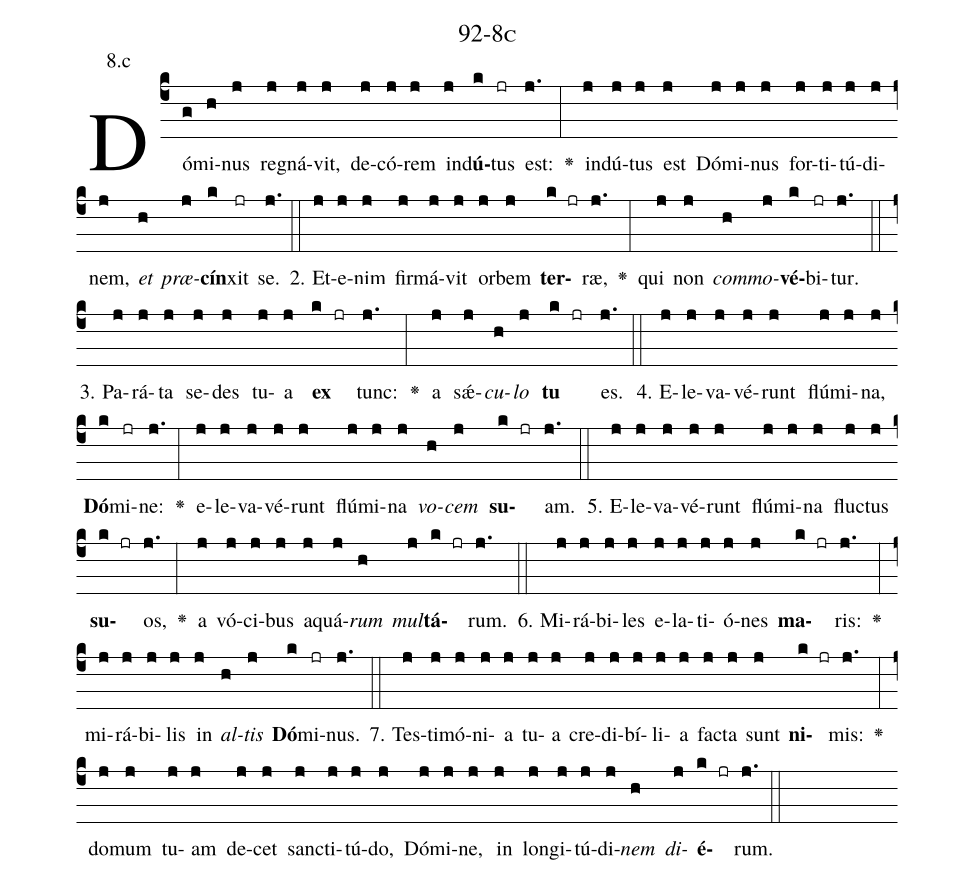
name: 92-8c;
annotation: 8.c;
%%
(c4)Dó(g)mi(h)nus(j) re(j)gná(j)vit,(j) de(j)có(j)rem(j) ind(j)<b>ú</b>(k)tus(jr) est:(j.) <v>\greheightstar</v>(:) ind(j)ú(j)tus(j) est(j) Dó(j)mi(j)nus(j) for(j)ti(j)tú(j)di(j)nem,(j) <i>et</i>(h) <i>præ</i>(j)<b>cín</b>(k)xit(jr) se.(j.) (::)
2. Et(j)e(j)nim(j) fir(j)má(j)vit(j) or(j)bem(j) <b>ter</b>(k jr)ræ,(j.) <v>\greheightstar</v>(:) qui(j) non(j) <i>com</i>(h)<i>mo</i>(j)<b>vé</b>(k)bi(jr)tur.(j.) (::)
3. Pa(j)rá(j)ta(j) se(j)des(j) tu(j)a(j) <b>ex</b>(k jr) tunc:(j.) <v>\greheightstar</v>(:) a(j) sǽ(j)<i>cu</i>(h)<i>lo</i>(j) <b>tu</b>(k jr) es.(j.) (::)
4. E(j)le(j)va(j)vé(j)runt(j) flú(j)mi(j)na,(j) <b>Dó</b>(k)mi(jr)ne:(j.) <v>\greheightstar</v>(:) e(j)le(j)va(j)vé(j)runt(j) flú(j)mi(j)na(j) <i>vo</i>(h)<i>cem</i>(j) <b>su</b>(k jr)am.(j.) (::)
5. E(j)le(j)va(j)vé(j)runt(j) flú(j)mi(j)na(j) fluc(j)tus(j) <b>su</b>(k jr)os,(j.) <v>\greheightstar</v>(:) a(j) vó(j)ci(j)bus(j) a(j)quá(j)<i>rum</i>(h) <i>mul</i>(j)<b>tá</b>(k jr)rum.(j.) (::)
6. Mi(j)rá(j)bi(j)les(j) e(j)la(j)ti(j)ó(j)nes(j) <b>ma</b>(k jr)ris:(j.) <v>\greheightstar</v>(:) mi(j)rá(j)bi(j)lis(j) in(j) <i>al</i>(h)<i>tis</i>(j) <b>Dó</b>(k)mi(jr)nus.(j.) (::)
7. Tes(j)ti(j)mó(j)ni(j)a(j) tu(j)a(j) cre(j)di(j)bí(j)li(j)a(j) fac(j)ta(j) sunt(j) <b>ni</b>(k jr)mis:(j.) <v>\greheightstar</v>(:) do(j)mum(j) tu(j)am(j) de(j)cet(j) sanc(j)ti(j)tú(j)do,(j) Dó(j)mi(j)ne,(j) in(j) lon(j)gi(j)tú(j)di(j)<i>nem</i>(h) <i>di</i>(j)<b>é</b>(k jr)rum.(j.) (::)
